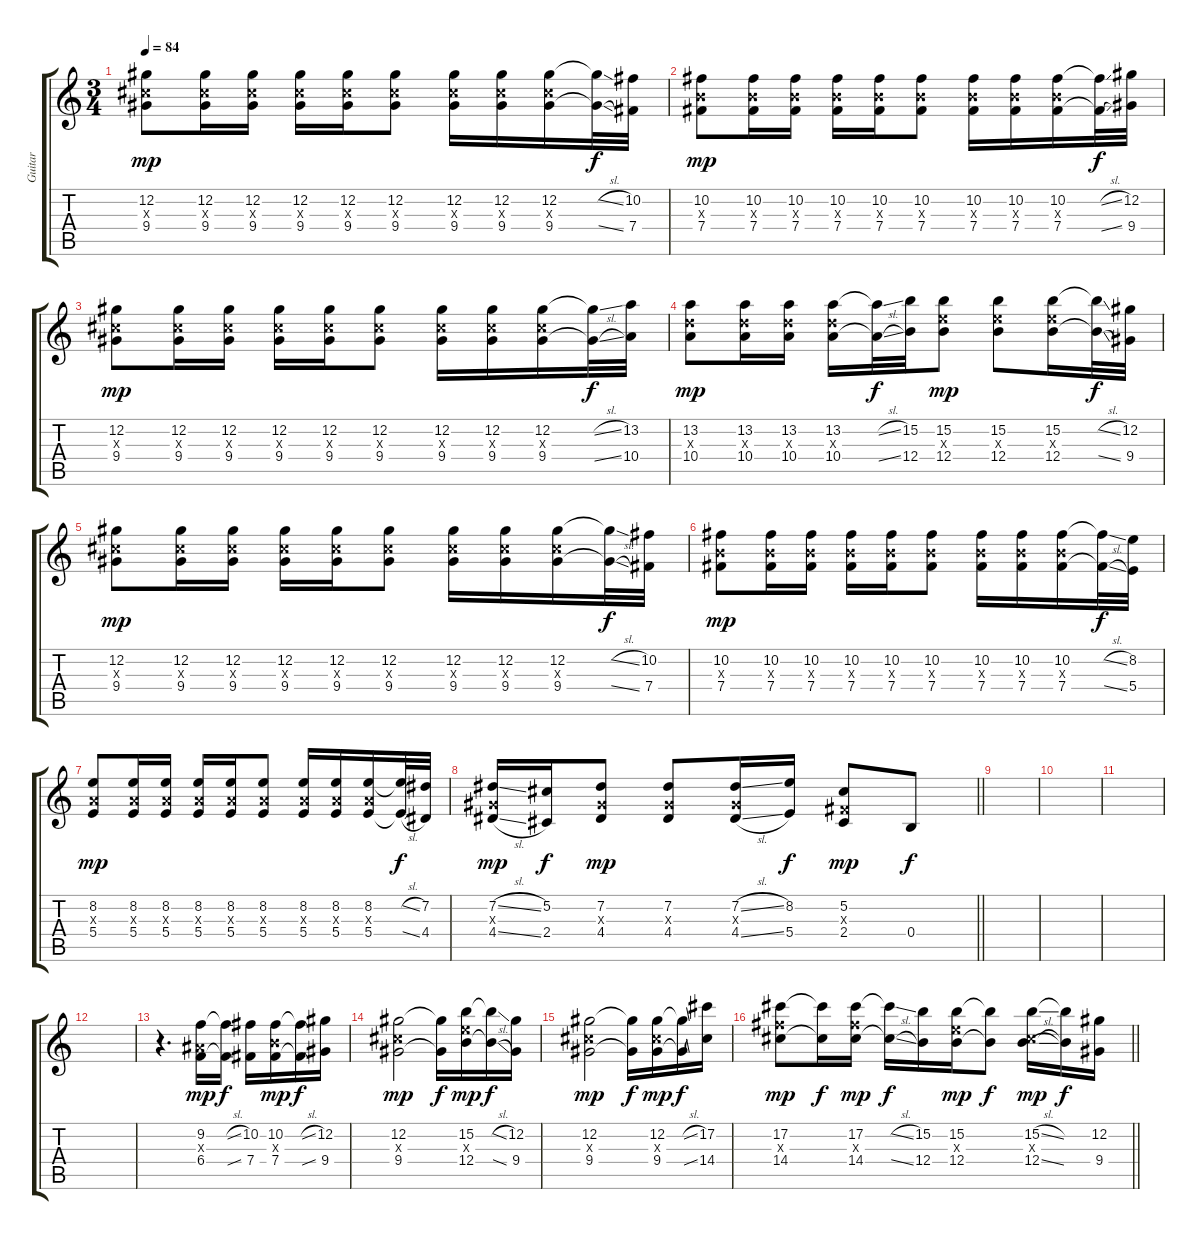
\track ("Guitar" "Guitar") {instrument electricguitarclean}
\staff {score tabs}
\tuning (Db4 Ab3 E3 B2 Gb2 Db2) {hide}
\ts (3 4)
\section ("" "")
\tempo 84
\clef g2
\ks c
(12.2 9.3{x} 9.4).8{dy mp} (12.2 9.3{x} 9.4).16 (12.2 9.3{x} 9.4).16 (12.2 9.3{x} 9.4).16 (12.2 9.3{x} 9.4).16 (12.2 9.3{x} 9.4).8 (12.2 9.3{x} 9.4).16 (12.2 9.3{x} 9.4).16 (12.2 9.3{x} 9.4).16 (12.2{sl t} 9.4{sl t}).32{dy f} (10.2 7.4).32 |
(10.2 7.3{x} 7.4).8{dy mp} (10.2 7.3{x} 7.4).16 (10.2 7.3{x} 7.4).16 (10.2 7.3{x} 7.4).16 (10.2 7.3{x} 7.4).16 (10.2 7.3{x} 7.4).8 (10.2 7.3{x} 7.4).16 (10.2 7.3{x} 7.4).16 (10.2 7.3{x} 7.4).16 (10.2{sl t} 7.4{sl t}).32{dy f} (12.2 9.4).32 |
(12.2 9.3{x} 9.4).8{dy mp} (12.2 9.3{x} 9.4).16 (12.2 9.3{x} 9.4).16 (12.2 9.3{x} 9.4).16 (12.2 9.3{x} 9.4).16 (12.2 9.3{x} 9.4).8 (12.2 9.3{x} 9.4).16 (12.2 9.3{x} 9.4).16 (12.2 9.3{x} 9.4).16 (12.2{sl t} 9.4{sl t}).32{dy f} (13.2 10.4).32 |
(13.2 10.3{x} 10.4).8{dy mp} (13.2 10.3{x} 10.4).16 (13.2 10.3{x} 10.4).16 (13.2 10.3{x} 10.4).16 (13.2{sl t} 10.4{sl t}).32{dy f} (15.2 12.4).32 (15.2 12.3{x} 12.4).8{dy mp} (15.2 12.3{x} 12.4).8 (15.2 12.3{x} 12.4).16 (15.2{sl t} 12.4{sl t}).32{dy f} (12.2 9.4).32 |
(12.2 9.3{x} 9.4).8{dy mp} (12.2 9.3{x} 9.4).16 (12.2 9.3{x} 9.4).16 (12.2 9.3{x} 9.4).16 (12.2 9.3{x} 9.4).16 (12.2 9.3{x} 9.4).8 (12.2 9.3{x} 9.4).16 (12.2 9.3{x} 9.4).16 (12.2 9.3{x} 9.4).16 (12.2{sl t} 9.4{sl t}).32{dy f} (10.2 7.4).32 |
(10.2 7.3{x} 7.4).8{dy mp} (10.2 7.3{x} 7.4).16 (10.2 7.3{x} 7.4).16 (10.2 7.3{x} 7.4).16 (10.2 7.3{x} 7.4).16 (10.2 7.3{x} 7.4).8 (10.2 7.3{x} 7.4).16 (10.2 7.3{x} 7.4).16 (10.2 7.3{x} 7.4).16 (10.2{sl t} 7.4{sl t}).32{dy f} (8.2 5.4).32 |
(8.2 5.3{x} 5.4).8{dy mp} (8.2 5.3{x} 5.4).16 (8.2 5.3{x} 5.4).16 (8.2 5.3{x} 5.4).16 (8.2 5.3{x} 5.4).16 (8.2 5.3{x} 5.4).8 (8.2 5.3{x} 5.4).16 (8.2 5.3{x} 5.4).16 (8.2 5.3{x} 5.4).16 (8.2{sl t} 5.4{sl t}).32{dy f} (7.2 4.4).32 |
\barLineRight lightlight
(7.2{sl} 4.3{x} 4.4{sl}).16{dy mp} (5.2 2.4).16{dy f} (7.2 4.3{x} 4.4).8{dy mp} (7.2 4.3{x} 4.4).8 (7.2{sl} 4.3{x} 4.4{sl}).16 (8.2 5.4).16{dy f} (5.2 2.3{x} 2.4).8{dy mp} 0.4.8{dy f} |
\section ("" "")
|
|
|
|
r.4{d} (9.2 6.3{x} 6.4).16{dy mp} (9.2{sl t} 6.4{sl t}).16{dy f} (10.2 7.4).16 (10.2 7.3{x} 7.4).16{dy mp} (10.2{sl t} 7.4{sl t}).16{dy f} (12.2 9.4).16 |
(12.2 9.3{x} 9.4).2{dy mp} (12.2{t} 9.4{t}).16{dy f} (15.2 12.3{x} 12.4).16{dy mp} (15.2{sl t} 12.4{sl t}).16{dy f} (12.2 9.4).16 |
(12.2 9.3{x} 9.4).2{dy mp} (12.2{t} 9.4{t}).16{dy f} (12.2 9.3{x} 9.4).16{dy mp} (12.2{sl t} 9.4{sl t}).16{dy f} (17.2 14.4).16 |
\barLineRight lightlight
(17.2 14.3{x} 14.4).8{dy mp} (17.2{t} 14.4{t}).16{dy f} (17.2 14.3{x} 14.4).16{dy mp} (17.2{sl t} 14.4{sl t}).16{dy f} (15.2 12.4).16 (15.2 12.3{x} 12.4).16{dy mp} (15.2{t} 12.4{t}).8{dy f} (15.2{sl} 9.3{x} 12.4{sl}).16{dy mp} (15.2{t} 12.4{t}).16{dy f} (12.2 9.4).16
